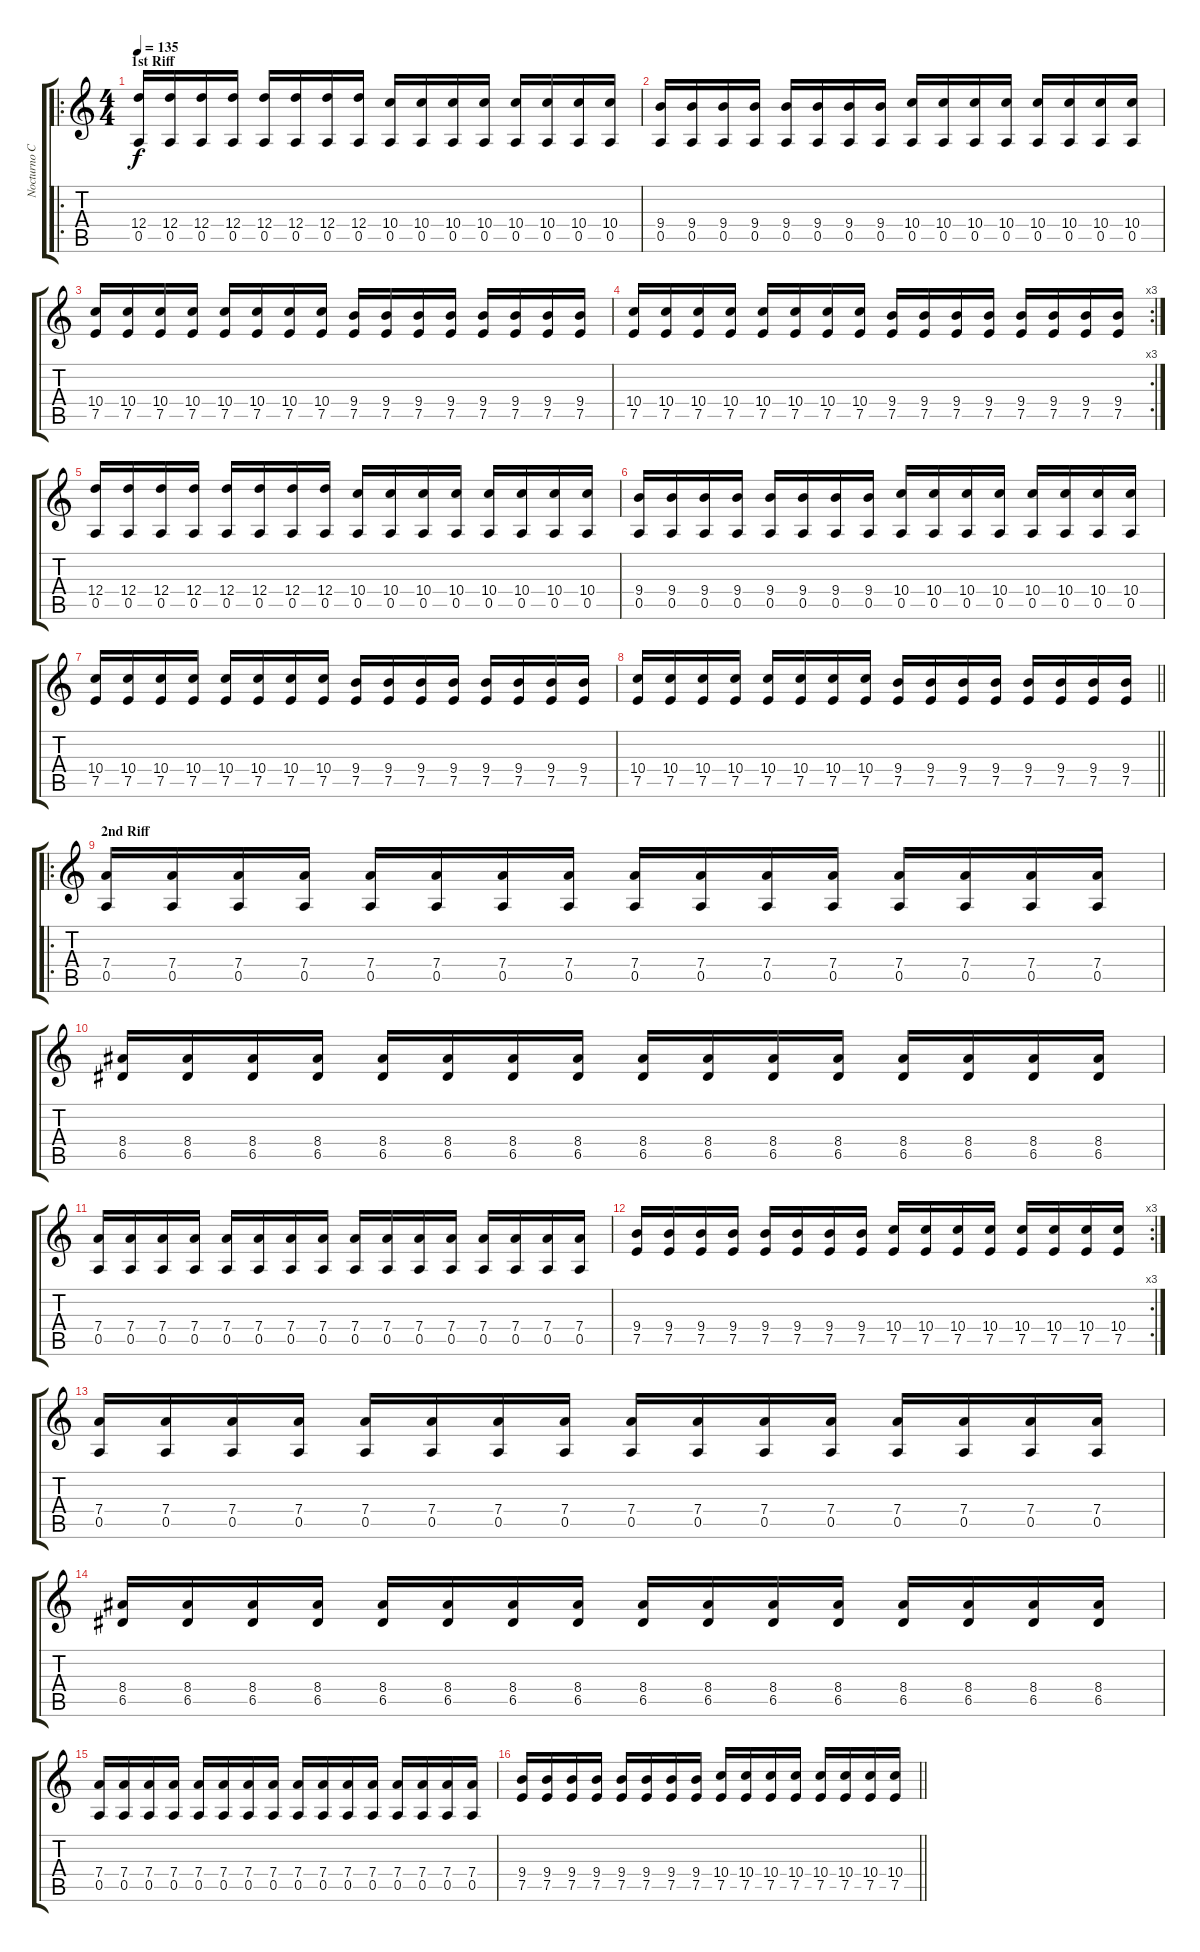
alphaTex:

\track ("Nocturno Culto" "Nocturno C") {instrument distortionguitar}
\staff {score tabs}
\tuning (E4 B3 G3 D3 A2 E2) {hide}
\ro
\ts (4 4)
\section ("" "1st Riff")
\tempo 135
\clef g2
\ks c
(12.4 0.5).16{dy f} (12.4 0.5).16 (12.4 0.5).16 (12.4 0.5).16 (12.4 0.5).16 (12.4 0.5).16 (12.4 0.5).16 (12.4 0.5).16 (10.4 0.5).16 (10.4 0.5).16 (10.4 0.5).16 (10.4 0.5).16 (10.4 0.5).16 (10.4 0.5).16 (10.4 0.5).16 (10.4 0.5).16 |
(9.4 0.5).16 (9.4 0.5).16 (9.4 0.5).16 (9.4 0.5).16 (9.4 0.5).16 (9.4 0.5).16 (9.4 0.5).16 (9.4 0.5).16 (10.4 0.5).16 (10.4 0.5).16 (10.4 0.5).16 (10.4 0.5).16 (10.4 0.5).16 (10.4 0.5).16 (10.4 0.5).16 (10.4 0.5).16 |
(10.4 7.5).16 (10.4 7.5).16 (10.4 7.5).16 (10.4 7.5).16 (10.4 7.5).16 (10.4 7.5).16 (10.4 7.5).16 (10.4 7.5).16 (9.4 7.5).16 (9.4 7.5).16 (9.4 7.5).16 (9.4 7.5).16 (9.4 7.5).16 (9.4 7.5).16 (9.4 7.5).16 (9.4 7.5).16 |
\rc 3
(10.4 7.5).16 (10.4 7.5).16 (10.4 7.5).16 (10.4 7.5).16 (10.4 7.5).16 (10.4 7.5).16 (10.4 7.5).16 (10.4 7.5).16 (9.4 7.5).16 (9.4 7.5).16 (9.4 7.5).16 (9.4 7.5).16 (9.4 7.5).16 (9.4 7.5).16 (9.4 7.5).16 (9.4 7.5).16 |
(12.4 0.5).16 (12.4 0.5).16 (12.4 0.5).16 (12.4 0.5).16 (12.4 0.5).16 (12.4 0.5).16 (12.4 0.5).16 (12.4 0.5).16 (10.4 0.5).16 (10.4 0.5).16 (10.4 0.5).16 (10.4 0.5).16 (10.4 0.5).16 (10.4 0.5).16 (10.4 0.5).16 (10.4 0.5).16 |
(9.4 0.5).16 (9.4 0.5).16 (9.4 0.5).16 (9.4 0.5).16 (9.4 0.5).16 (9.4 0.5).16 (9.4 0.5).16 (9.4 0.5).16 (10.4 0.5).16 (10.4 0.5).16 (10.4 0.5).16 (10.4 0.5).16 (10.4 0.5).16 (10.4 0.5).16 (10.4 0.5).16 (10.4 0.5).16 |
(10.4 7.5).16 (10.4 7.5).16 (10.4 7.5).16 (10.4 7.5).16 (10.4 7.5).16 (10.4 7.5).16 (10.4 7.5).16 (10.4 7.5).16 (9.4 7.5).16 (9.4 7.5).16 (9.4 7.5).16 (9.4 7.5).16 (9.4 7.5).16 (9.4 7.5).16 (9.4 7.5).16 (9.4 7.5).16 |
\barLineRight lightlight
(10.4 7.5).16 (10.4 7.5).16 (10.4 7.5).16 (10.4 7.5).16 (10.4 7.5).16 (10.4 7.5).16 (10.4 7.5).16 (10.4 7.5).16 (9.4 7.5).16 (9.4 7.5).16 (9.4 7.5).16 (9.4 7.5).16 (9.4 7.5).16 (9.4 7.5).16 (9.4 7.5).16 (9.4 7.5).16 |
\ro
\section ("" "2nd Riff")
(7.4 0.5).16 (7.4 0.5).16 (7.4 0.5).16 (7.4 0.5).16 (7.4 0.5).16 (7.4 0.5).16 (7.4 0.5).16 (7.4 0.5).16 (7.4 0.5).16 (7.4 0.5).16 (7.4 0.5).16 (7.4 0.5).16 (7.4 0.5).16 (7.4 0.5).16 (7.4 0.5).16 (7.4 0.5).16 |
(8.4 6.5).16 (8.4 6.5).16 (8.4 6.5).16 (8.4 6.5).16 (8.4 6.5).16 (8.4 6.5).16 (8.4 6.5).16 (8.4 6.5).16 (8.4 6.5).16 (8.4 6.5).16 (8.4 6.5).16 (8.4 6.5).16 (8.4 6.5).16 (8.4 6.5).16 (8.4 6.5).16 (8.4 6.5).16 |
(7.4 0.5).16 (7.4 0.5).16 (7.4 0.5).16 (7.4 0.5).16 (7.4 0.5).16 (7.4 0.5).16 (7.4 0.5).16 (7.4 0.5).16 (7.4 0.5).16 (7.4 0.5).16 (7.4 0.5).16 (7.4 0.5).16 (7.4 0.5).16 (7.4 0.5).16 (7.4 0.5).16 (7.4 0.5).16 |
\rc 3
(9.4 7.5).16 (9.4 7.5).16 (9.4 7.5).16 (9.4 7.5).16 (9.4 7.5).16 (9.4 7.5).16 (9.4 7.5).16 (9.4 7.5).16 (10.4 7.5).16 (10.4 7.5).16 (10.4 7.5).16 (10.4 7.5).16 (10.4 7.5).16 (10.4 7.5).16 (10.4 7.5).16 (10.4 7.5).16 |
(7.4 0.5).16 (7.4 0.5).16 (7.4 0.5).16 (7.4 0.5).16 (7.4 0.5).16 (7.4 0.5).16 (7.4 0.5).16 (7.4 0.5).16 (7.4 0.5).16 (7.4 0.5).16 (7.4 0.5).16 (7.4 0.5).16 (7.4 0.5).16 (7.4 0.5).16 (7.4 0.5).16 (7.4 0.5).16 |
(8.4 6.5).16 (8.4 6.5).16 (8.4 6.5).16 (8.4 6.5).16 (8.4 6.5).16 (8.4 6.5).16 (8.4 6.5).16 (8.4 6.5).16 (8.4 6.5).16 (8.4 6.5).16 (8.4 6.5).16 (8.4 6.5).16 (8.4 6.5).16 (8.4 6.5).16 (8.4 6.5).16 (8.4 6.5).16 |
(7.4 0.5).16 (7.4 0.5).16 (7.4 0.5).16 (7.4 0.5).16 (7.4 0.5).16 (7.4 0.5).16 (7.4 0.5).16 (7.4 0.5).16 (7.4 0.5).16 (7.4 0.5).16 (7.4 0.5).16 (7.4 0.5).16 (7.4 0.5).16 (7.4 0.5).16 (7.4 0.5).16 (7.4 0.5).16 |
\barLineRight lightlight
(9.4 7.5).16 (9.4 7.5).16 (9.4 7.5).16 (9.4 7.5).16 (9.4 7.5).16 (9.4 7.5).16 (9.4 7.5).16 (9.4 7.5).16 (10.4 7.5).16 (10.4 7.5).16 (10.4 7.5).16 (10.4 7.5).16 (10.4 7.5).16 (10.4 7.5).16 (10.4 7.5).16 (10.4 7.5).16
